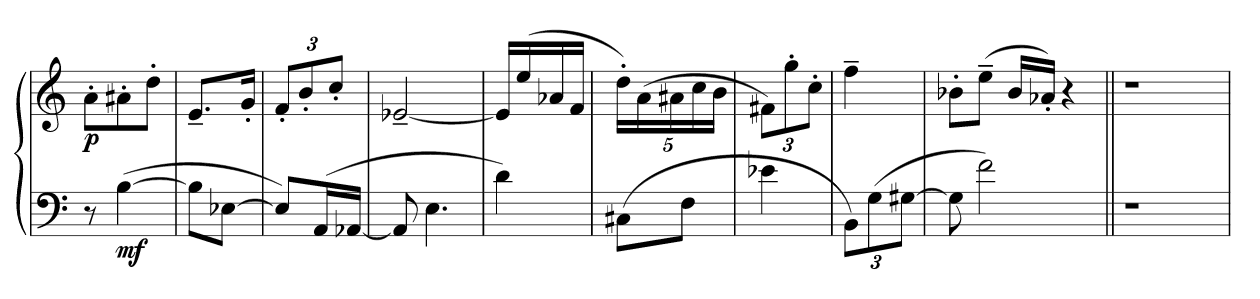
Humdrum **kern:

**kern	**kern	**dynam
*part1	*part1	*part1
*staff2	*staff1	*staff1/2
*clefF4	*clefG2	*
*k[]	*k[]	*
*MM120	*MM120	*
=1	=1	=1
!	!	!LO:DY:b
8r	8a'\L	p
!	!	!LO:DY:b=2
(>[4B\	8a#X'\	mf
.	8dd'\J	.
=2	=2	=2
8B\L]	8.e~/L	.
[8E-X\J	.	.
.	16g'/Jk	.
=3	=3	=3
*	*Xbrackettup	*
8E-/L])	12f'/L	.
.	12b'/	.
(>16AA/L	.	.
.	12cc'/J	.
[16AA-X/JJ	.	.
=4	=4	=4
8AA-/]	[2e-X~/	.
4.E\	.	.
=5	=5	=5
4d\)	16e-/LL]	.
.	(>16ee/	.
.	16a-X/	.
.	16f/JJ	.
=6	=6	=6
(>8C#X\L	20dd'\LL)	.
.	(>20a\	.
.	20a#X\	.
8F\J	.	.
.	20cc\	.
.	20b\JJ	.
=7	=7	=7
4e-X\	12f#X\L)	.
.	12gg'\	.
.	12cc'\J	.
=8	=8	=8
*Xbrackettup	*	*
12BB\L)	4ff~\	.
(>12G\	.	.
[12G#X\J	.	.
=9	=9	=9
8G#\]	8b-X'\L	.
(2f\)	(>8ee~\J	.
.	16b-/LL	.
.	16a-X'/JJ)	.
.	4r	.
!!LO:LB:g=z
=10||	=10||	=10||
1r	1r	.
=11	=11	=11
1r	1r	.
=12	=12	=12
1r	1r	.
=13	=13	=13
1r	1r	.
=14	=14	=14
1r	1r	.
=15	=15	=15
1r	1r	.
=16	=16	=16
1r	1r	.
=17	=17	=17
1r	1r	.
=18	=18	=18
1r	1r	.
=19	=19	=19
1r	1r	.
=20	=20	=20
1r	1r	.
=21	=21	=21
1r	1r	.
!!LO:LB:g=z
=22	=22	=22
1r	1r	.
=23	=23	=23
1r	1r	.
=24	=24	=24
1r	1r	.
=25	=25	=25
1r	1r	.
=26	=26	=26
1r	1r	.
=27	=27	=27
1r	1r	.
=28	=28	=28
1r	1r	.
=29	=29	=29
1r	1r	.
=30	=30	=30
1r	1r	.
=31	=31	=31
1r	1r	.
=32	=32	=32
1r	1r	.
=33	=33	=33
1r	1r	.
!!LO:LB:g=z
=34	=34	=34
1r	1r	.
=35	=35	=35
1r	1r	.
=36	=36	=36
1r	1r	.
=37	=37	=37
1r	1r	.
=38	=38	=38
1r	1r	.
=39	=39	=39
1r	1r	.
=40	=40	=40
1r	1r	.
=41	=41	=41
1r	1r	.
==	==	==
*-	*-	*-
